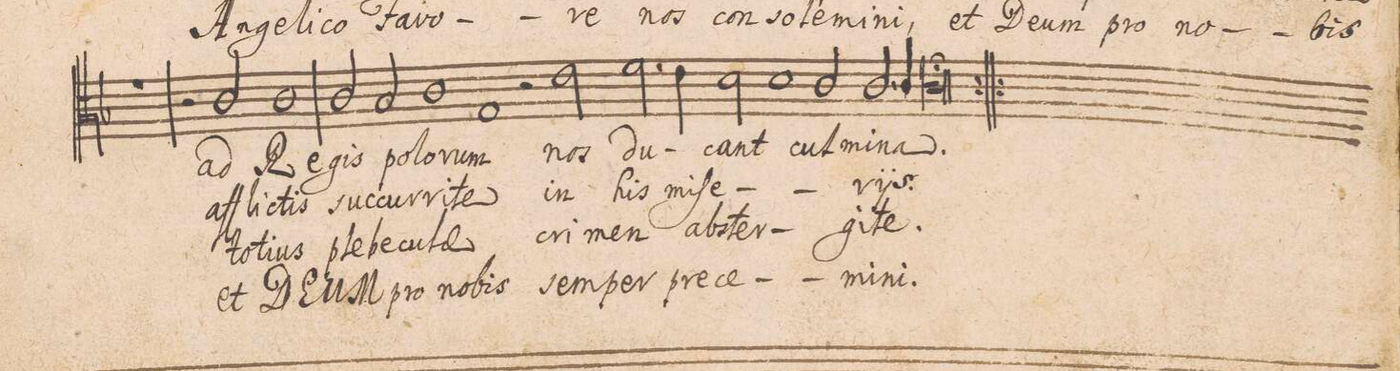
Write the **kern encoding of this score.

**kern	**text	**text	**text	**text
*I"ALTVS.	*	*	*	*
*clefC3	*	*	*	*
*k[b-]	*	*	*	*
*met(C|)	*	*	*	*
*M2/1	*	*	*	*
1r	.	.	.	.
=14-	=14-	=14-	=14-	=14-
2r	.	.	.	.
2c/	ad	af-	to-	et
1c	Re-	-flictis	-tius	DE-
=15-	=15-	=15-	=15-	=15-
2c/	-gis	suc-	ple-	-UM
2B-/	po-	-cur-	-be-	pro
1c	-lo-	-ri-	-cu-	no-
=16-	=16-	=16-	=16-	=16-
1G	-rum	-te	-lae	-bis
2r	.	.	.	.
2e\	nos	in	cri-	sem-
=17-	=17-	=17-	=17-	=17-
2.f\	du-	his	-men	-per
4e\	.	.	.	.
2d\	-cant	mi-	ab-	pre-
1d\	cul-	-ſe-	-ster-	-ce-
=18-	=18-	=18-	=18-	=18-
2c/	.	.	.	.
2.c/	.	.	.	.
4c/	-mi-	ri-	-gi-	-mi-
=19-	=19-	=19-	=19-	=19-
0cl;	-na.	-js.	-te.	-ni.
==	==	==	==	==
*-	*-	*-	*-	*-
